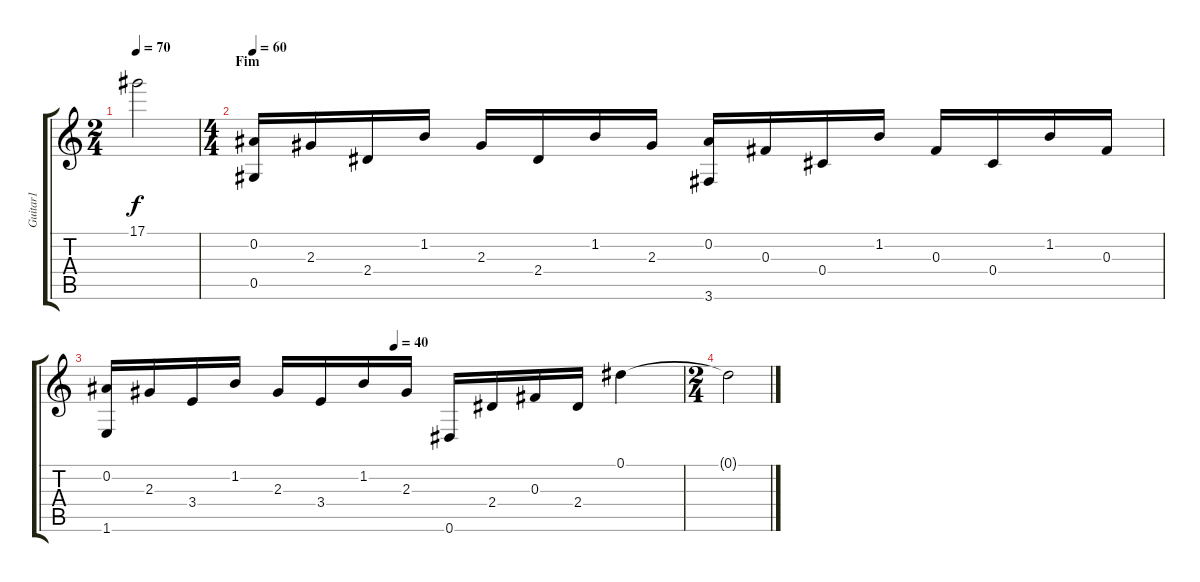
\track ("Guitar1" "Guitar1") {instrument acousticguitarnylon}
\staff {score tabs}
\tuning (Eb4 Bb3 Gb3 Db3 Ab2 Eb2) {hide}
\ts (2 4)
\tempo 70
\clef g2
\ks c
17.1{t}.2{dy f} |
\ts (4 4)
\section ("" "Fim")
\tempo 60
(0.2 0.5).16{instrument acousticguitarnylon} 2.3.16 2.4.16 1.2.16 2.3.16 2.4.16 1.2.16 2.3.16 (0.2 3.6).16 0.3.16 0.4.16 1.2.16 0.3.16 0.4.16 1.2.16 0.3.16 |
\tempo (40 0.5)
(0.2 1.6).16 2.3.16 3.4.16 1.2.16 2.3.16 3.4.16 1.2.16 2.3.16 0.6.16 2.4.16 0.3.16 2.4.16 0.1.4 |
\ts (2 4)
0.1{t}.2
